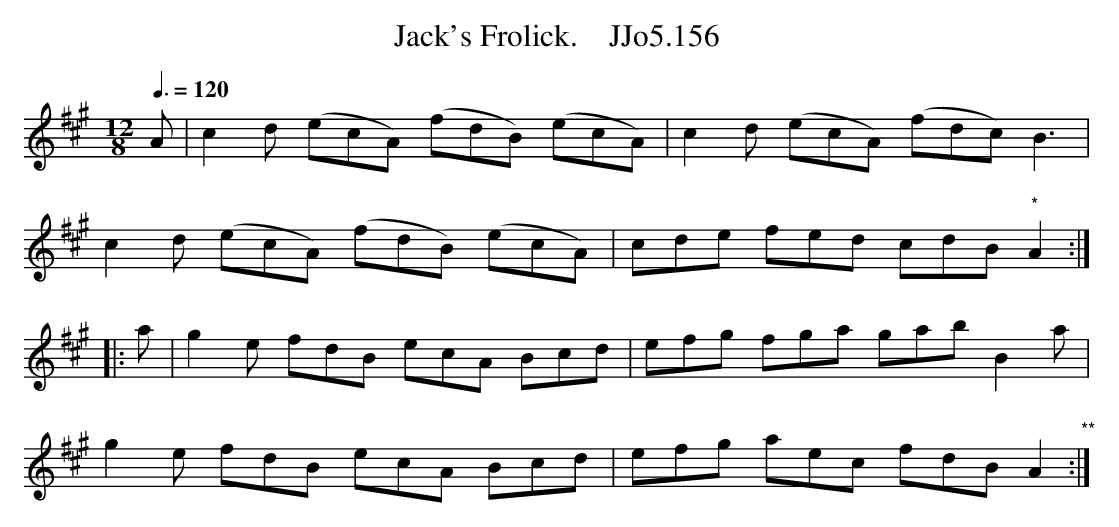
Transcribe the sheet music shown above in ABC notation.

X:1
T:Jack's Frolick.    JJo5.156
Q:3/8=120
M:12/8
L:1/8
K:A
A|c2d (ecA) (fdB) (ecA)|c2d (ecA) (fdc) B3|
c2d (ecA) (fdB) (ecA)|cde fed cdB "*"A2 :|
|:a|g2e fdB ecA Bcd|efg fga gab B2a|
g2e fdB ecA Bcd|efg aec fdB A2 "**":|
